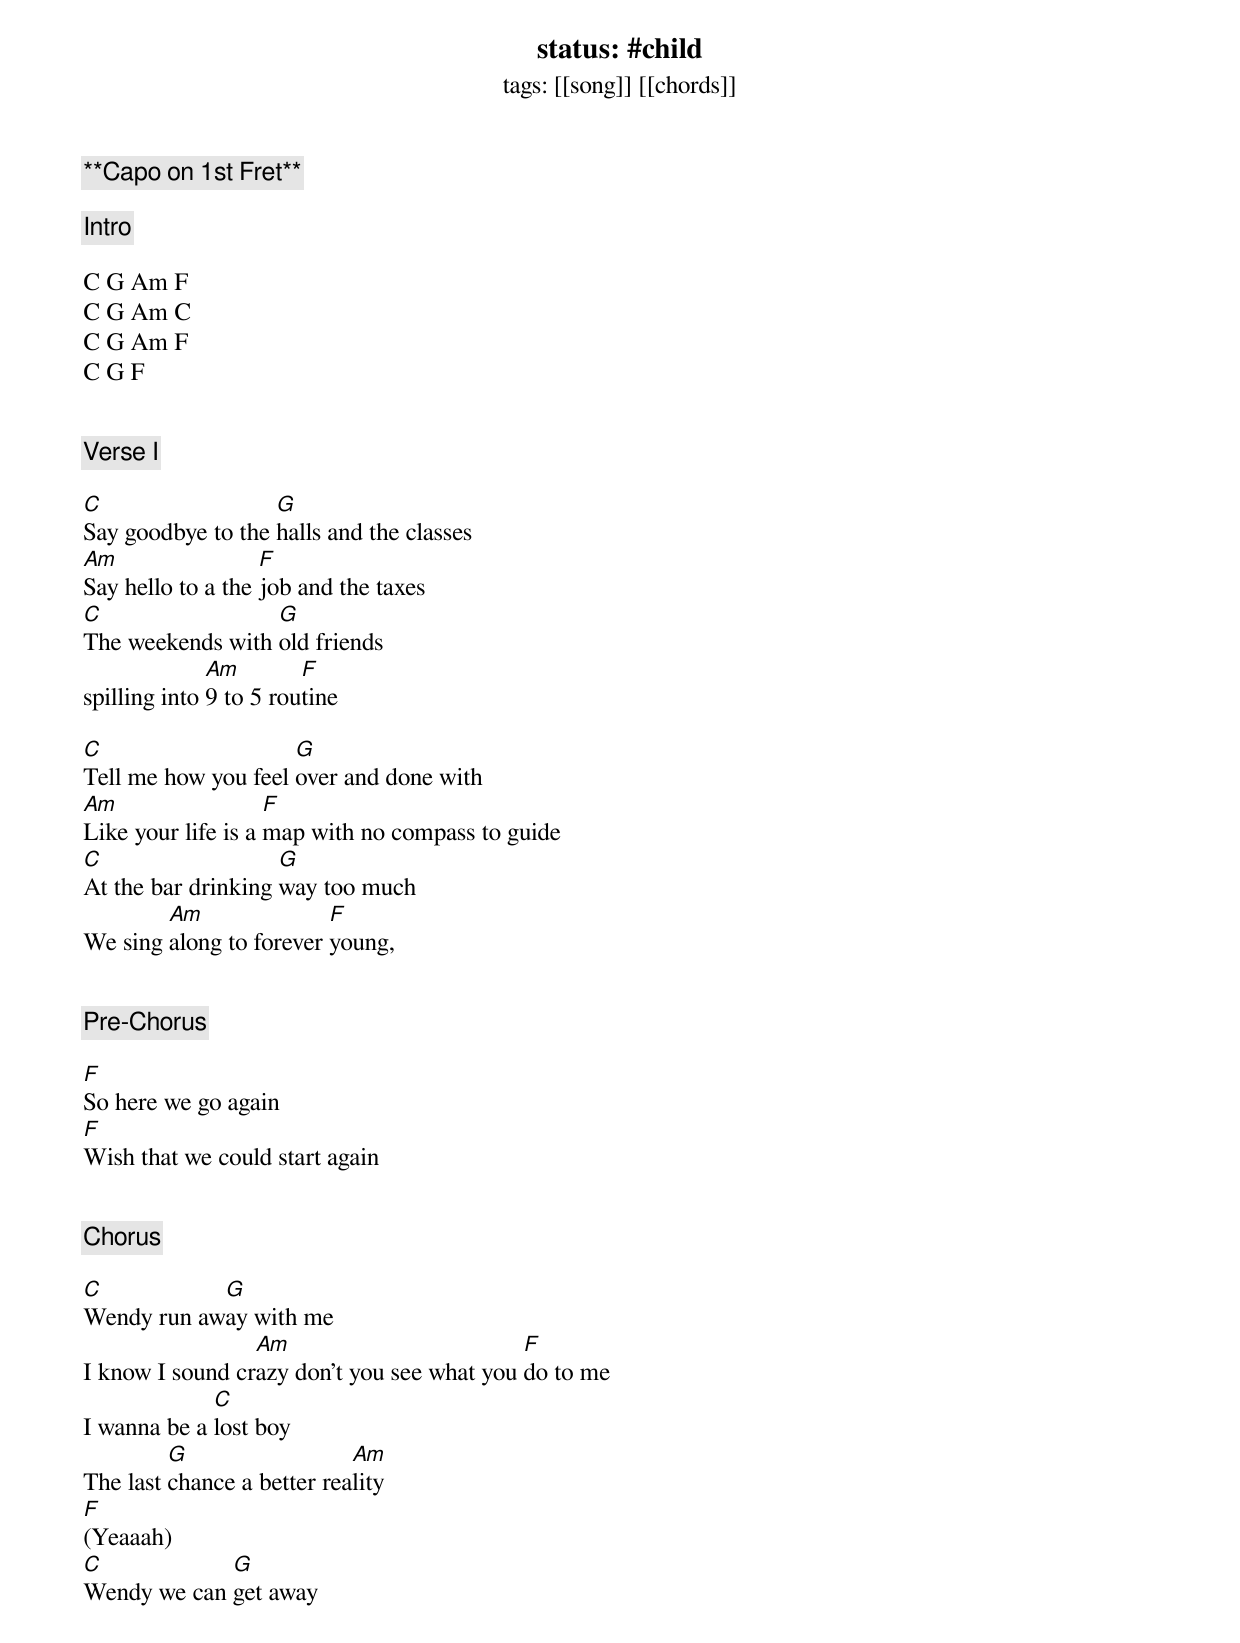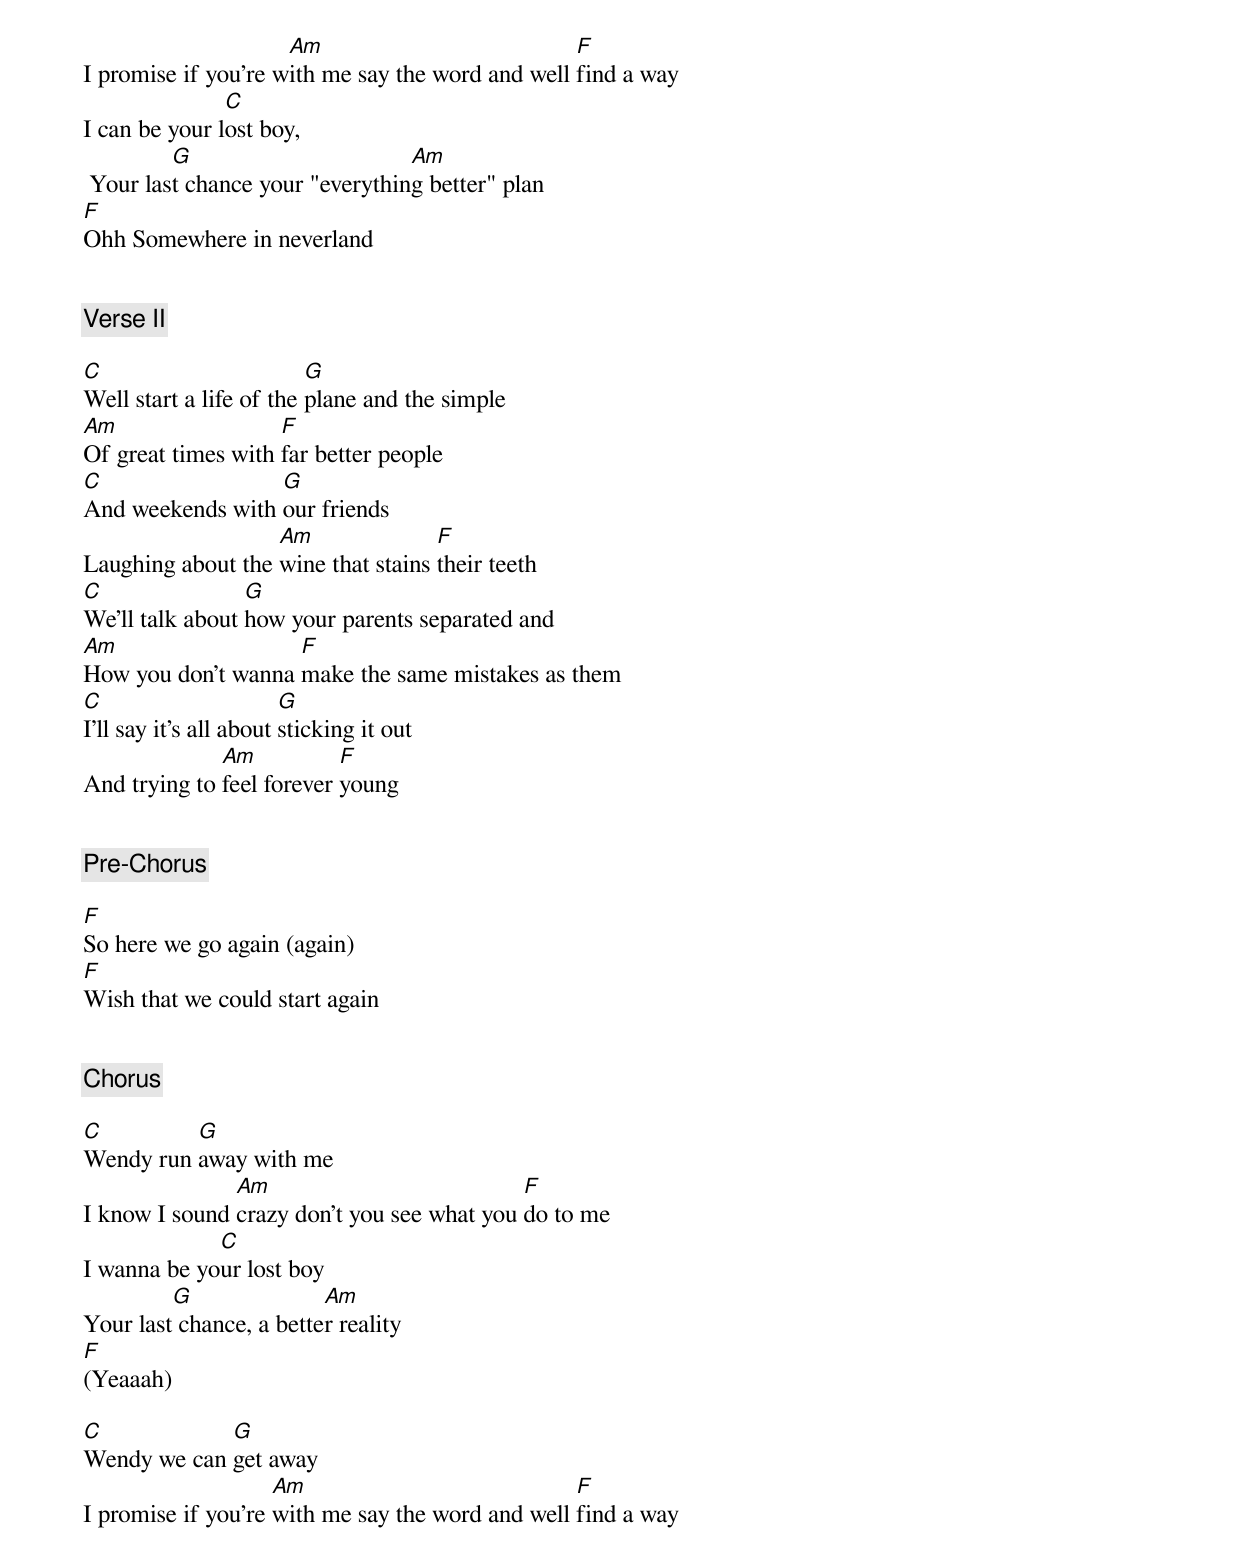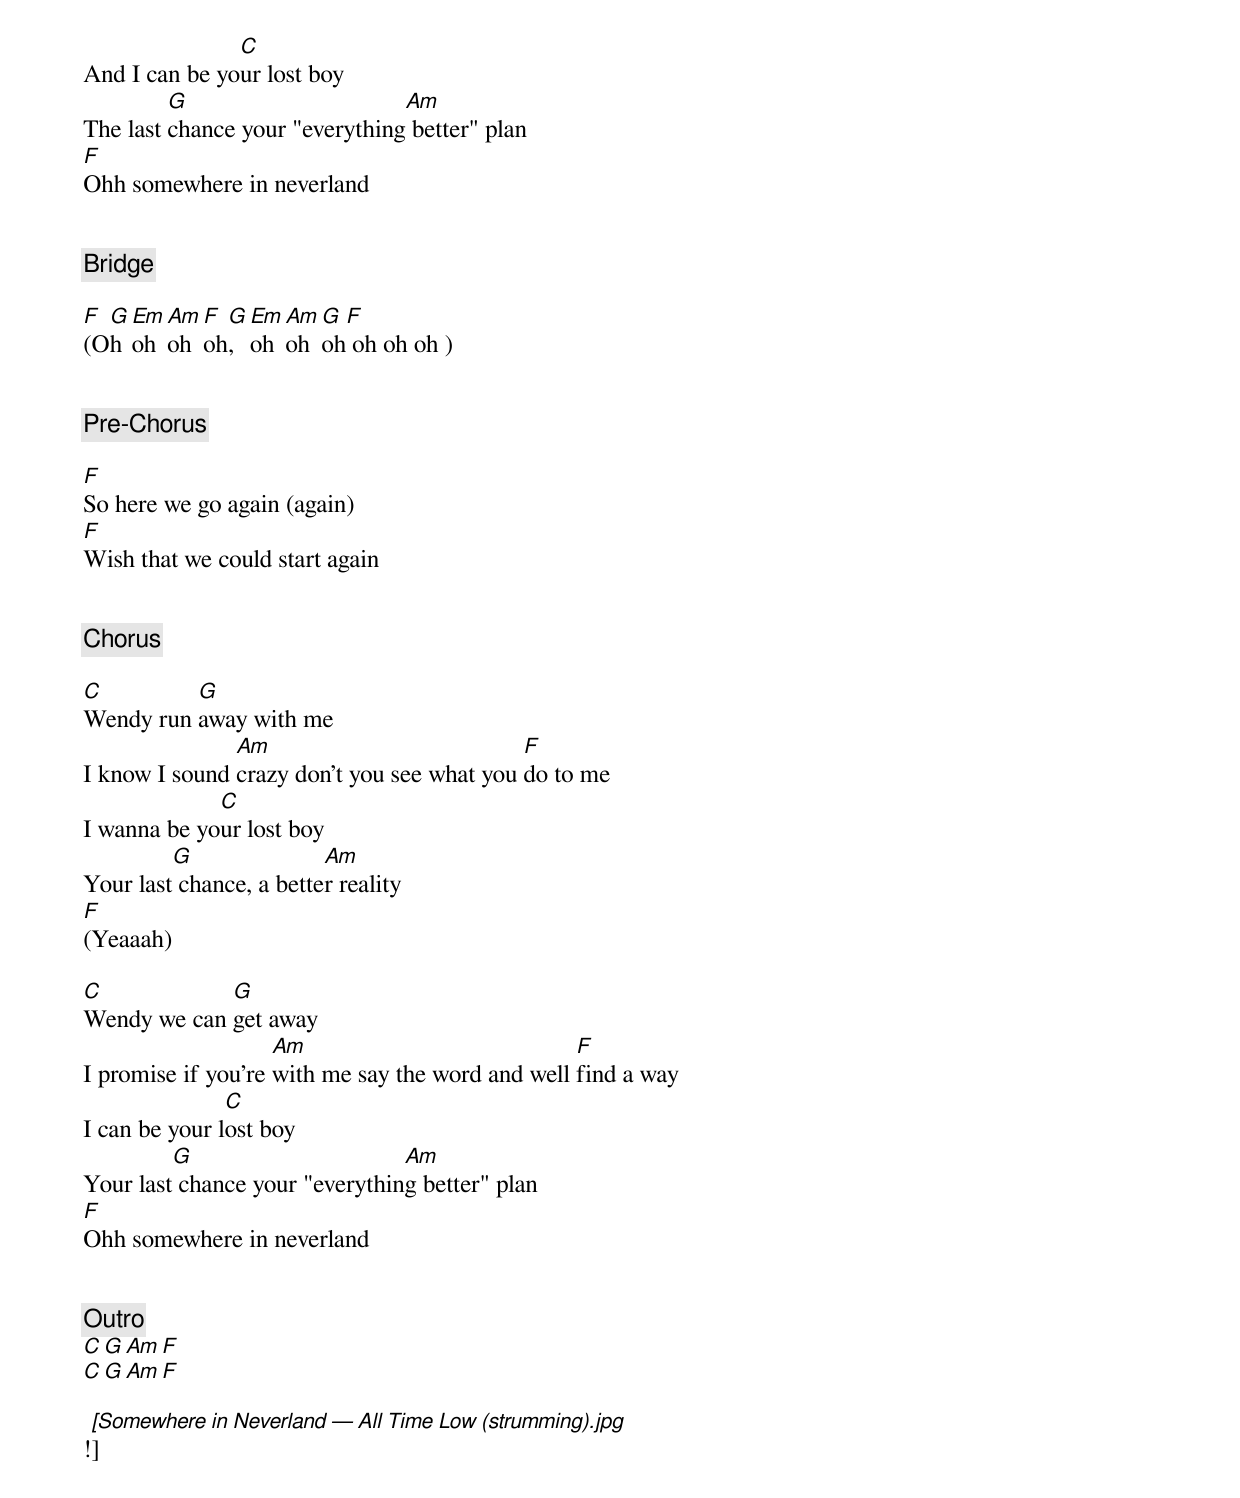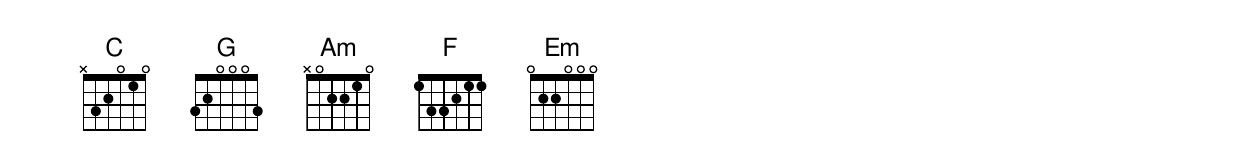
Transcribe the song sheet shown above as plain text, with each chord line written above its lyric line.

status: #child
tags: [[song]] [[chords]]


**Capo on 1st Fret**

[Intro]

C G Am F
C G Am C
C G Am F
C G F


[Verse I]

C                  G
Say goodbye to the halls and the classes
Am                 F
Say hello to a the job and the taxes
C                 G
The weekends with old friends
              Am        F
spilling into 9 to 5 routine

C                    G
Tell me how you feel over and done with
Am                  F
Like your life is a map with no compass to guide
C                   G
At the bar drinking way too much
        Am               F
We sing along to forever young,


[Pre-Chorus]

F
So here we go again
F
Wish that we could start again


[Chorus]

C           G
Wendy run away with me
                 Am                         F
I know I sound crazy don't you see what you do to me
             C
I wanna be a lost boy
         G                  Am
The last chance a better reality
F
(Yeaaah)
C            G
Wendy we can get away
                     Am                           F
I promise if you're with me say the word and well find a way
               C
I can be your lost boy,
         G                       Am
 Your last chance your "everything better" plan
F
Ohh Somewhere in neverland


[Verse II]

C                        G
Well start a life of the plane and the simple
Am                  F
Of great times with far better people
C                 G
And weekends with our friends
                   Am               F
Laughing about the wine that stains their teeth
C                G
We'll talk about how your parents separated and
Am                  F
How you don't wanna make the same mistakes as them
C                       G
I'll say it's all about sticking it out
              Am           F
And trying to feel forever young


[Pre-Chorus]

F
So here we go again (again)
F
Wish that we could start again


[Chorus]

C         G
Wendy run away with me
               Am                           F
I know I sound crazy don't you see what you do to me
             C
I wanna be your lost boy
         G               Am
Your last chance, a better reality
F
(Yeaaah)

C            G
Wendy we can get away
                    Am                            F
I promise if you're with me say the word and well find a way
               C
And I can be your lost boy
         G                      Am
The last chance your "everything better" plan
F
Ohh somewhere in neverland


[Bridge]

F G Em Am F G Em Am G F
(Oh oh oh oh, oh oh oh oh oh oh )


[Pre-Chorus]

F
So here we go again (again)
F
Wish that we could start again


[Chorus]

C         G
Wendy run away with me
               Am                           F
I know I sound crazy don't you see what you do to me
             C
I wanna be your lost boy
         G               Am
Your last chance, a better reality
F
(Yeaaah)

C            G
Wendy we can get away
                    Am                            F
I promise if you're with me say the word and well find a way
               C
I can be your lost boy
         G                      Am
Your last chance your "everything better" plan
F
Ohh somewhere in neverland


[Outro]
C G Am F
C G Am F

![[Somewhere in Neverland — All Time Low (strumming).jpg]]
